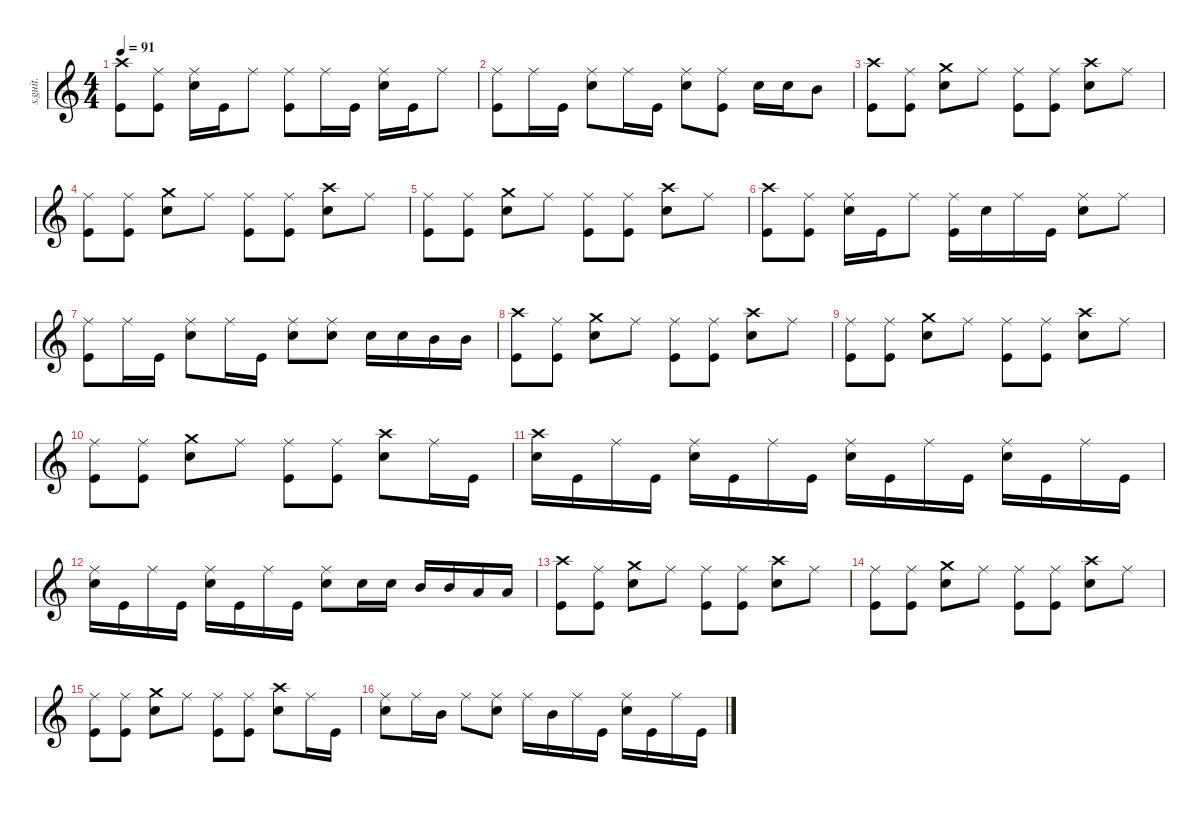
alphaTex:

\defaultSystemsLayout 4
\hideDynamics
\bracketExtendMode nobrackets
\track ("Matt Sorum (Drums)" "s.guit.") {instrument percussion}
\staff {score}
\articulation defaults
\ts (4 4)
\tempo 91
\clef g2
\ks c
("Crash high (hit)" "Kick (hit)").8{lyrics (0 "") lyrics (1 "") lyrics (2 "") lyrics (3 "") lyrics (4 "") dy f} ("Ride (middle)" "Kick (hit)").8{lyrics (0 "") lyrics (1 "") lyrics (2 "") lyrics (3 "") lyrics (4 "")} ("Ride (middle)" "Snare (hit) 2").16{lyrics (0 "") lyrics (1 "") lyrics (2 "") lyrics (3 "") lyrics (4 "")} "Kick (hit)".16{lyrics (0 "") lyrics (1 "") lyrics (2 "") lyrics (3 "") lyrics (4 "")} "Ride (middle)".8{lyrics (0 "") lyrics (1 "") lyrics (2 "") lyrics (3 "") lyrics (4 "")} ("Ride (middle)" "Kick (hit)").8{lyrics (0 "") lyrics (1 "") lyrics (2 "") lyrics (3 "") lyrics (4 "")} "Ride (middle)".16{lyrics (0 "") lyrics (1 "") lyrics (2 "") lyrics (3 "") lyrics (4 "")} "Kick (hit)".16{lyrics (0 "") lyrics (1 "") lyrics (2 "") lyrics (3 "") lyrics (4 "")} ("Ride (middle)" "Snare (hit) 2").16{lyrics (0 "") lyrics (1 "") lyrics (2 "") lyrics (3 "") lyrics (4 "")} "Kick (hit)".16{lyrics (0 "") lyrics (1 "") lyrics (2 "") lyrics (3 "") lyrics (4 "")} "Ride (middle)".8{lyrics (0 "") lyrics (1 "") lyrics (2 "") lyrics (3 "") lyrics (4 "")} |
("Ride (middle)" "Kick (hit)").8{lyrics (0 "") lyrics (1 "") lyrics (2 "") lyrics (3 "") lyrics (4 "")} "Ride (middle)".16{lyrics (0 "") lyrics (1 "") lyrics (2 "") lyrics (3 "") lyrics (4 "")} "Kick (hit)".16{lyrics (0 "") lyrics (1 "") lyrics (2 "") lyrics (3 "") lyrics (4 "")} ("Ride (middle)" "Snare (hit) 2").8{lyrics (0 "") lyrics (1 "") lyrics (2 "") lyrics (3 "") lyrics (4 "")} "Ride (middle)".16{lyrics (0 "") lyrics (1 "") lyrics (2 "") lyrics (3 "") lyrics (4 "")} "Kick (hit)".16{lyrics (0 "") lyrics (1 "") lyrics (2 "") lyrics (3 "") lyrics (4 "")} ("Ride (middle)" "Snare (hit) 2").8{lyrics (0 "") lyrics (1 "") lyrics (2 "") lyrics (3 "") lyrics (4 "")} ("Ride (middle)" "Kick (hit)").8{lyrics (0 "") lyrics (1 "") lyrics (2 "") lyrics (3 "") lyrics (4 "")} "Snare (hit) 2".16{lyrics (0 "") lyrics (1 "") lyrics (2 "") lyrics (3 "") lyrics (4 "")} "Snare (hit) 2".16{lyrics (0 "") lyrics (1 "") lyrics (2 "") lyrics (3 "") lyrics (4 "")} "Mid Tom (hit)".8{lyrics (0 "") lyrics (1 "") lyrics (2 "") lyrics (3 "") lyrics (4 "")} |
("Crash high (hit)" "Kick (hit)").8{lyrics (0 "") lyrics (1 "") lyrics (2 "") lyrics (3 "") lyrics (4 "")} ("Ride (middle)" "Kick (hit)").8{lyrics (0 "") lyrics (1 "") lyrics (2 "") lyrics (3 "") lyrics (4 "")} ("Crash medium (hit)" "Snare (hit) 2").8{lyrics (0 "") lyrics (1 "") lyrics (2 "") lyrics (3 "") lyrics (4 "")} "Ride (middle)".8{lyrics (0 "") lyrics (1 "") lyrics (2 "") lyrics (3 "") lyrics (4 "")} ("Ride (middle)" "Kick (hit)").8{lyrics (0 "") lyrics (1 "") lyrics (2 "") lyrics (3 "") lyrics (4 "")} ("Ride (middle)" "Kick (hit)").8{lyrics (0 "") lyrics (1 "") lyrics (2 "") lyrics (3 "") lyrics (4 "")} ("Crash high (hit)" "Snare (hit) 2").8{lyrics (0 "") lyrics (1 "") lyrics (2 "") lyrics (3 "") lyrics (4 "")} "Ride (middle)".8{lyrics (0 "") lyrics (1 "") lyrics (2 "") lyrics (3 "") lyrics (4 "")} |
("Ride (middle)" "Kick (hit)").8{lyrics (0 "") lyrics (1 "") lyrics (2 "") lyrics (3 "") lyrics (4 "")} ("Ride (middle)" "Kick (hit)").8{lyrics (0 "") lyrics (1 "") lyrics (2 "") lyrics (3 "") lyrics (4 "")} ("Crash medium (hit)" "Snare (hit) 2").8{lyrics (0 "") lyrics (1 "") lyrics (2 "") lyrics (3 "") lyrics (4 "")} "Ride (middle)".8{lyrics (0 "") lyrics (1 "") lyrics (2 "") lyrics (3 "") lyrics (4 "")} ("Ride (middle)" "Kick (hit)").8{lyrics (0 "") lyrics (1 "") lyrics (2 "") lyrics (3 "") lyrics (4 "")} ("Ride (middle)" "Kick (hit)").8{lyrics (0 "") lyrics (1 "") lyrics (2 "") lyrics (3 "") lyrics (4 "")} ("Crash high (hit)" "Snare (hit) 2").8{lyrics (0 "") lyrics (1 "") lyrics (2 "") lyrics (3 "") lyrics (4 "")} "Ride (middle)".8{lyrics (0 "") lyrics (1 "") lyrics (2 "") lyrics (3 "") lyrics (4 "")} |
("Ride (middle)" "Kick (hit)").8{lyrics (0 "") lyrics (1 "") lyrics (2 "") lyrics (3 "") lyrics (4 "")} ("Ride (middle)" "Kick (hit)").8{lyrics (0 "") lyrics (1 "") lyrics (2 "") lyrics (3 "") lyrics (4 "")} ("Crash medium (hit)" "Snare (hit) 2").8{lyrics (0 "") lyrics (1 "") lyrics (2 "") lyrics (3 "") lyrics (4 "")} "Ride (middle)".8{lyrics (0 "") lyrics (1 "") lyrics (2 "") lyrics (3 "") lyrics (4 "")} ("Ride (middle)" "Kick (hit)").8{lyrics (0 "") lyrics (1 "") lyrics (2 "") lyrics (3 "") lyrics (4 "")} ("Ride (middle)" "Kick (hit)").8{lyrics (0 "") lyrics (1 "") lyrics (2 "") lyrics (3 "") lyrics (4 "")} ("Crash high (hit)" "Snare (hit) 2").8{lyrics (0 "") lyrics (1 "") lyrics (2 "") lyrics (3 "") lyrics (4 "")} "Ride (middle)".8{lyrics (0 "") lyrics (1 "") lyrics (2 "") lyrics (3 "") lyrics (4 "")} |
("Crash high (hit)" "Kick (hit)").8{lyrics (0 "") lyrics (1 "") lyrics (2 "") lyrics (3 "") lyrics (4 "")} ("Ride (middle)" "Kick (hit)").8{lyrics (0 "") lyrics (1 "") lyrics (2 "") lyrics (3 "") lyrics (4 "")} ("Ride (middle)" "Snare (hit) 2").16{lyrics (0 "") lyrics (1 "") lyrics (2 "") lyrics (3 "") lyrics (4 "")} "Kick (hit)".16{lyrics (0 "") lyrics (1 "") lyrics (2 "") lyrics (3 "") lyrics (4 "")} "Ride (middle)".8{lyrics (0 "") lyrics (1 "") lyrics (2 "") lyrics (3 "") lyrics (4 "")} ("Ride (middle)" "Kick (hit)").16{lyrics (0 "") lyrics (1 "") lyrics (2 "") lyrics (3 "") lyrics (4 "")} "Snare (hit) 2".16{lyrics (0 "") lyrics (1 "") lyrics (2 "") lyrics (3 "") lyrics (4 "")} "Ride (middle)".16{lyrics (0 "") lyrics (1 "") lyrics (2 "") lyrics (3 "") lyrics (4 "")} "Kick (hit)".16{lyrics (0 "") lyrics (1 "") lyrics (2 "") lyrics (3 "") lyrics (4 "")} ("Ride (middle)" "Snare (hit) 2").8{lyrics (0 "") lyrics (1 "") lyrics (2 "") lyrics (3 "") lyrics (4 "")} "Ride (middle)".8{lyrics (0 "") lyrics (1 "") lyrics (2 "") lyrics (3 "") lyrics (4 "")} |
("Ride (middle)" "Kick (hit)").8{lyrics (0 "") lyrics (1 "") lyrics (2 "") lyrics (3 "") lyrics (4 "")} "Ride (middle)".16{lyrics (0 "") lyrics (1 "") lyrics (2 "") lyrics (3 "") lyrics (4 "")} "Kick (hit)".16{lyrics (0 "") lyrics (1 "") lyrics (2 "") lyrics (3 "") lyrics (4 "")} ("Ride (middle)" "Snare (hit) 2").8{lyrics (0 "") lyrics (1 "") lyrics (2 "") lyrics (3 "") lyrics (4 "")} "Ride (middle)".16{lyrics (0 "") lyrics (1 "") lyrics (2 "") lyrics (3 "") lyrics (4 "")} "Kick (hit)".16{lyrics (0 "") lyrics (1 "") lyrics (2 "") lyrics (3 "") lyrics (4 "")} ("Ride (middle)" "Snare (hit) 2").8{lyrics (0 "") lyrics (1 "") lyrics (2 "") lyrics (3 "") lyrics (4 "")} ("Ride (middle)" "Snare (hit) 2").8{lyrics (0 "") lyrics (1 "") lyrics (2 "") lyrics (3 "") lyrics (4 "")} "Snare (hit) 2".16{lyrics (0 "") lyrics (1 "") lyrics (2 "") lyrics (3 "") lyrics (4 "")} "Snare (hit) 2".16{lyrics (0 "") lyrics (1 "") lyrics (2 "") lyrics (3 "") lyrics (4 "")} "Mid Tom (hit)".16{lyrics (0 "") lyrics (1 "") lyrics (2 "") lyrics (3 "") lyrics (4 "")} "Mid Tom (hit)".16{lyrics (0 "") lyrics (1 "") lyrics (2 "") lyrics (3 "") lyrics (4 "")} |
("Crash high (hit)" "Kick (hit)").8{lyrics (0 "") lyrics (1 "") lyrics (2 "") lyrics (3 "") lyrics (4 "")} ("Ride (middle)" "Kick (hit)").8{lyrics (0 "") lyrics (1 "") lyrics (2 "") lyrics (3 "") lyrics (4 "")} ("Crash medium (hit)" "Snare (hit) 2").8{lyrics (0 "") lyrics (1 "") lyrics (2 "") lyrics (3 "") lyrics (4 "")} "Ride (middle)".8{lyrics (0 "") lyrics (1 "") lyrics (2 "") lyrics (3 "") lyrics (4 "")} ("Ride (middle)" "Kick (hit)").8{lyrics (0 "") lyrics (1 "") lyrics (2 "") lyrics (3 "") lyrics (4 "")} ("Ride (middle)" "Kick (hit)").8{lyrics (0 "") lyrics (1 "") lyrics (2 "") lyrics (3 "") lyrics (4 "")} ("Crash high (hit)" "Snare (hit) 2").8{lyrics (0 "") lyrics (1 "") lyrics (2 "") lyrics (3 "") lyrics (4 "")} "Ride (middle)".8{lyrics (0 "") lyrics (1 "") lyrics (2 "") lyrics (3 "") lyrics (4 "")} |
("Ride (middle)" "Kick (hit)").8{lyrics (0 "") lyrics (1 "") lyrics (2 "") lyrics (3 "") lyrics (4 "")} ("Ride (middle)" "Kick (hit)").8{lyrics (0 "") lyrics (1 "") lyrics (2 "") lyrics (3 "") lyrics (4 "")} ("Crash medium (hit)" "Snare (hit) 2").8{lyrics (0 "") lyrics (1 "") lyrics (2 "") lyrics (3 "") lyrics (4 "")} "Ride (middle)".8{lyrics (0 "") lyrics (1 "") lyrics (2 "") lyrics (3 "") lyrics (4 "")} ("Ride (middle)" "Kick (hit)").8{lyrics (0 "") lyrics (1 "") lyrics (2 "") lyrics (3 "") lyrics (4 "")} ("Ride (middle)" "Kick (hit)").8{lyrics (0 "") lyrics (1 "") lyrics (2 "") lyrics (3 "") lyrics (4 "")} ("Crash high (hit)" "Snare (hit) 2").8{lyrics (0 "") lyrics (1 "") lyrics (2 "") lyrics (3 "") lyrics (4 "")} "Ride (middle)".8{lyrics (0 "") lyrics (1 "") lyrics (2 "") lyrics (3 "") lyrics (4 "")} |
("Ride (middle)" "Kick (hit)").8{lyrics (0 "") lyrics (1 "") lyrics (2 "") lyrics (3 "") lyrics (4 "")} ("Ride (middle)" "Kick (hit)").8{lyrics (0 "") lyrics (1 "") lyrics (2 "") lyrics (3 "") lyrics (4 "")} ("Crash medium (hit)" "Snare (hit) 2").8{lyrics (0 "") lyrics (1 "") lyrics (2 "") lyrics (3 "") lyrics (4 "")} "Ride (middle)".8{lyrics (0 "") lyrics (1 "") lyrics (2 "") lyrics (3 "") lyrics (4 "")} ("Ride (middle)" "Kick (hit)").8{lyrics (0 "") lyrics (1 "") lyrics (2 "") lyrics (3 "") lyrics (4 "")} ("Ride (middle)" "Kick (hit)").8{lyrics (0 "") lyrics (1 "") lyrics (2 "") lyrics (3 "") lyrics (4 "")} ("Crash high (hit)" "Snare (hit) 2").8{lyrics (0 "") lyrics (1 "") lyrics (2 "") lyrics (3 "") lyrics (4 "")} "Ride (middle)".16{lyrics (0 "") lyrics (1 "") lyrics (2 "") lyrics (3 "") lyrics (4 "")} "Kick (hit)".16{lyrics (0 "") lyrics (1 "") lyrics (2 "") lyrics (3 "") lyrics (4 "")} |
("Crash high (hit)" "Snare (hit) 2").16{lyrics (0 "") lyrics (1 "") lyrics (2 "") lyrics (3 "") lyrics (4 "")} "Kick (hit)".16{lyrics (0 "") lyrics (1 "") lyrics (2 "") lyrics (3 "") lyrics (4 "")} "Ride (middle)".16{lyrics (0 "") lyrics (1 "") lyrics (2 "") lyrics (3 "") lyrics (4 "")} "Kick (hit)".16{lyrics (0 "") lyrics (1 "") lyrics (2 "") lyrics (3 "") lyrics (4 "")} ("Ride (middle)" "Snare (hit) 2").16{lyrics (0 "") lyrics (1 "") lyrics (2 "") lyrics (3 "") lyrics (4 "")} "Kick (hit)".16{lyrics (0 "") lyrics (1 "") lyrics (2 "") lyrics (3 "") lyrics (4 "")} "Ride (middle)".16{lyrics (0 "") lyrics (1 "") lyrics (2 "") lyrics (3 "") lyrics (4 "")} "Kick (hit)".16{lyrics (0 "") lyrics (1 "") lyrics (2 "") lyrics (3 "") lyrics (4 "")} ("Ride (middle)" "Snare (hit) 2").16{lyrics (0 "") lyrics (1 "") lyrics (2 "") lyrics (3 "") lyrics (4 "")} "Kick (hit)".16{lyrics (0 "") lyrics (1 "") lyrics (2 "") lyrics (3 "") lyrics (4 "")} "Ride (middle)".16{lyrics (0 "") lyrics (1 "") lyrics (2 "") lyrics (3 "") lyrics (4 "")} "Kick (hit)".16{lyrics (0 "") lyrics (1 "") lyrics (2 "") lyrics (3 "") lyrics (4 "")} ("Ride (middle)" "Snare (hit) 2").16{lyrics (0 "") lyrics (1 "") lyrics (2 "") lyrics (3 "") lyrics (4 "")} "Kick (hit)".16{lyrics (0 "") lyrics (1 "") lyrics (2 "") lyrics (3 "") lyrics (4 "")} "Ride (middle)".16{lyrics (0 "") lyrics (1 "") lyrics (2 "") lyrics (3 "") lyrics (4 "")} "Kick (hit)".16{lyrics (0 "") lyrics (1 "") lyrics (2 "") lyrics (3 "") lyrics (4 "")} |
("Ride (middle)" "Snare (hit) 2").16{lyrics (0 "") lyrics (1 "") lyrics (2 "") lyrics (3 "") lyrics (4 "")} "Kick (hit)".16{lyrics (0 "") lyrics (1 "") lyrics (2 "") lyrics (3 "") lyrics (4 "")} "Ride (middle)".16{lyrics (0 "") lyrics (1 "") lyrics (2 "") lyrics (3 "") lyrics (4 "")} "Kick (hit)".16{lyrics (0 "") lyrics (1 "") lyrics (2 "") lyrics (3 "") lyrics (4 "")} ("Ride (middle)" "Snare (hit) 2").16{lyrics (0 "") lyrics (1 "") lyrics (2 "") lyrics (3 "") lyrics (4 "")} "Kick (hit)".16{lyrics (0 "") lyrics (1 "") lyrics (2 "") lyrics (3 "") lyrics (4 "")} "Ride (middle)".16{lyrics (0 "") lyrics (1 "") lyrics (2 "") lyrics (3 "") lyrics (4 "")} "Kick (hit)".16{lyrics (0 "") lyrics (1 "") lyrics (2 "") lyrics (3 "") lyrics (4 "")} ("Ride (middle)" "Snare (hit) 2").8{lyrics (0 "") lyrics (1 "") lyrics (2 "") lyrics (3 "") lyrics (4 "")} "Snare (hit) 2".16{lyrics (0 "") lyrics (1 "") lyrics (2 "") lyrics (3 "") lyrics (4 "")} "Snare (hit) 2".16{lyrics (0 "") lyrics (1 "") lyrics (2 "") lyrics (3 "") lyrics (4 "")} "Mid Tom (hit)".16{lyrics (0 "") lyrics (1 "") lyrics (2 "") lyrics (3 "") lyrics (4 "")} "Mid Tom (hit)".16{lyrics (0 "") lyrics (1 "") lyrics (2 "") lyrics (3 "") lyrics (4 "")} "Low Tom (hit)".16{lyrics (0 "") lyrics (1 "") lyrics (2 "") lyrics (3 "") lyrics (4 "")} "Low Tom (hit)".16{lyrics (0 "") lyrics (1 "") lyrics (2 "") lyrics (3 "") lyrics (4 "")} |
("Crash high (hit)" "Kick (hit)").8{lyrics (0 "") lyrics (1 "") lyrics (2 "") lyrics (3 "") lyrics (4 "")} ("Ride (middle)" "Kick (hit)").8{lyrics (0 "") lyrics (1 "") lyrics (2 "") lyrics (3 "") lyrics (4 "")} ("Crash medium (hit)" "Snare (hit) 2").8{lyrics (0 "") lyrics (1 "") lyrics (2 "") lyrics (3 "") lyrics (4 "")} "Ride (middle)".8{lyrics (0 "") lyrics (1 "") lyrics (2 "") lyrics (3 "") lyrics (4 "")} ("Ride (middle)" "Kick (hit)").8{lyrics (0 "") lyrics (1 "") lyrics (2 "") lyrics (3 "") lyrics (4 "")} ("Ride (middle)" "Kick (hit)").8{lyrics (0 "") lyrics (1 "") lyrics (2 "") lyrics (3 "") lyrics (4 "")} ("Crash high (hit)" "Snare (hit) 2").8{lyrics (0 "") lyrics (1 "") lyrics (2 "") lyrics (3 "") lyrics (4 "")} "Ride (middle)".8{lyrics (0 "") lyrics (1 "") lyrics (2 "") lyrics (3 "") lyrics (4 "")} |
("Ride (middle)" "Kick (hit)").8{lyrics (0 "") lyrics (1 "") lyrics (2 "") lyrics (3 "") lyrics (4 "")} ("Ride (middle)" "Kick (hit)").8{lyrics (0 "") lyrics (1 "") lyrics (2 "") lyrics (3 "") lyrics (4 "")} ("Crash medium (hit)" "Snare (hit) 2").8{lyrics (0 "") lyrics (1 "") lyrics (2 "") lyrics (3 "") lyrics (4 "")} "Ride (middle)".8{lyrics (0 "") lyrics (1 "") lyrics (2 "") lyrics (3 "") lyrics (4 "")} ("Ride (middle)" "Kick (hit)").8{lyrics (0 "") lyrics (1 "") lyrics (2 "") lyrics (3 "") lyrics (4 "")} ("Ride (middle)" "Kick (hit)").8{lyrics (0 "") lyrics (1 "") lyrics (2 "") lyrics (3 "") lyrics (4 "")} ("Crash high (hit)" "Snare (hit) 2").8{lyrics (0 "") lyrics (1 "") lyrics (2 "") lyrics (3 "") lyrics (4 "")} "Ride (middle)".8{lyrics (0 "") lyrics (1 "") lyrics (2 "") lyrics (3 "") lyrics (4 "")} |
("Ride (middle)" "Kick (hit)").8{lyrics (0 "") lyrics (1 "") lyrics (2 "") lyrics (3 "") lyrics (4 "")} ("Ride (middle)" "Kick (hit)").8{lyrics (0 "") lyrics (1 "") lyrics (2 "") lyrics (3 "") lyrics (4 "")} ("Crash medium (hit)" "Snare (hit) 2").8{lyrics (0 "") lyrics (1 "") lyrics (2 "") lyrics (3 "") lyrics (4 "")} "Ride (middle)".8{lyrics (0 "") lyrics (1 "") lyrics (2 "") lyrics (3 "") lyrics (4 "")} ("Ride (middle)" "Kick (hit)").8{lyrics (0 "") lyrics (1 "") lyrics (2 "") lyrics (3 "") lyrics (4 "")} ("Ride (middle)" "Kick (hit)").8{lyrics (0 "") lyrics (1 "") lyrics (2 "") lyrics (3 "") lyrics (4 "")} ("Crash high (hit)" "Snare (hit) 2").8{lyrics (0 "") lyrics (1 "") lyrics (2 "") lyrics (3 "") lyrics (4 "")} "Ride (middle)".16{lyrics (0 "") lyrics (1 "") lyrics (2 "") lyrics (3 "") lyrics (4 "")} "Kick (hit)".16{lyrics (0 "") lyrics (1 "") lyrics (2 "") lyrics (3 "") lyrics (4 "")} |
("Ride (middle)" "Snare (hit) 2").8{lyrics (0 "") lyrics (1 "") lyrics (2 "") lyrics (3 "") lyrics (4 "")} "Ride (middle)".16{lyrics (0 "") lyrics (1 "") lyrics (2 "") lyrics (3 "") lyrics (4 "")} "Mid Tom (hit)".16{lyrics (0 "") lyrics (1 "") lyrics (2 "") lyrics (3 "") lyrics (4 "")} "Ride (middle)".8{lyrics (0 "") lyrics (1 "") lyrics (2 "") lyrics (3 "") lyrics (4 "")} ("Ride (middle)" "Snare (hit) 2").8{lyrics (0 "") lyrics (1 "") lyrics (2 "") lyrics (3 "") lyrics (4 "")} "Ride (middle)".16{lyrics (0 "") lyrics (1 "") lyrics (2 "") lyrics (3 "") lyrics (4 "")} "Mid Tom (hit)".16{lyrics (0 "") lyrics (1 "") lyrics (2 "") lyrics (3 "") lyrics (4 "")} "Ride (middle)".16{lyrics (0 "") lyrics (1 "") lyrics (2 "") lyrics (3 "") lyrics (4 "")} "Kick (hit)".16{lyrics (0 "") lyrics (1 "") lyrics (2 "") lyrics (3 "") lyrics (4 "")} ("Ride (middle)" "Snare (hit) 2").16{lyrics (0 "") lyrics (1 "") lyrics (2 "") lyrics (3 "") lyrics (4 "")} "Kick (hit)".16{lyrics (0 "") lyrics (1 "") lyrics (2 "") lyrics (3 "") lyrics (4 "")} "Ride (middle)".16{lyrics (0 "") lyrics (1 "") lyrics (2 "") lyrics (3 "") lyrics (4 "")} "Kick (hit)".16{lyrics (0 "") lyrics (1 "") lyrics (2 "") lyrics (3 "") lyrics (4 "")}
